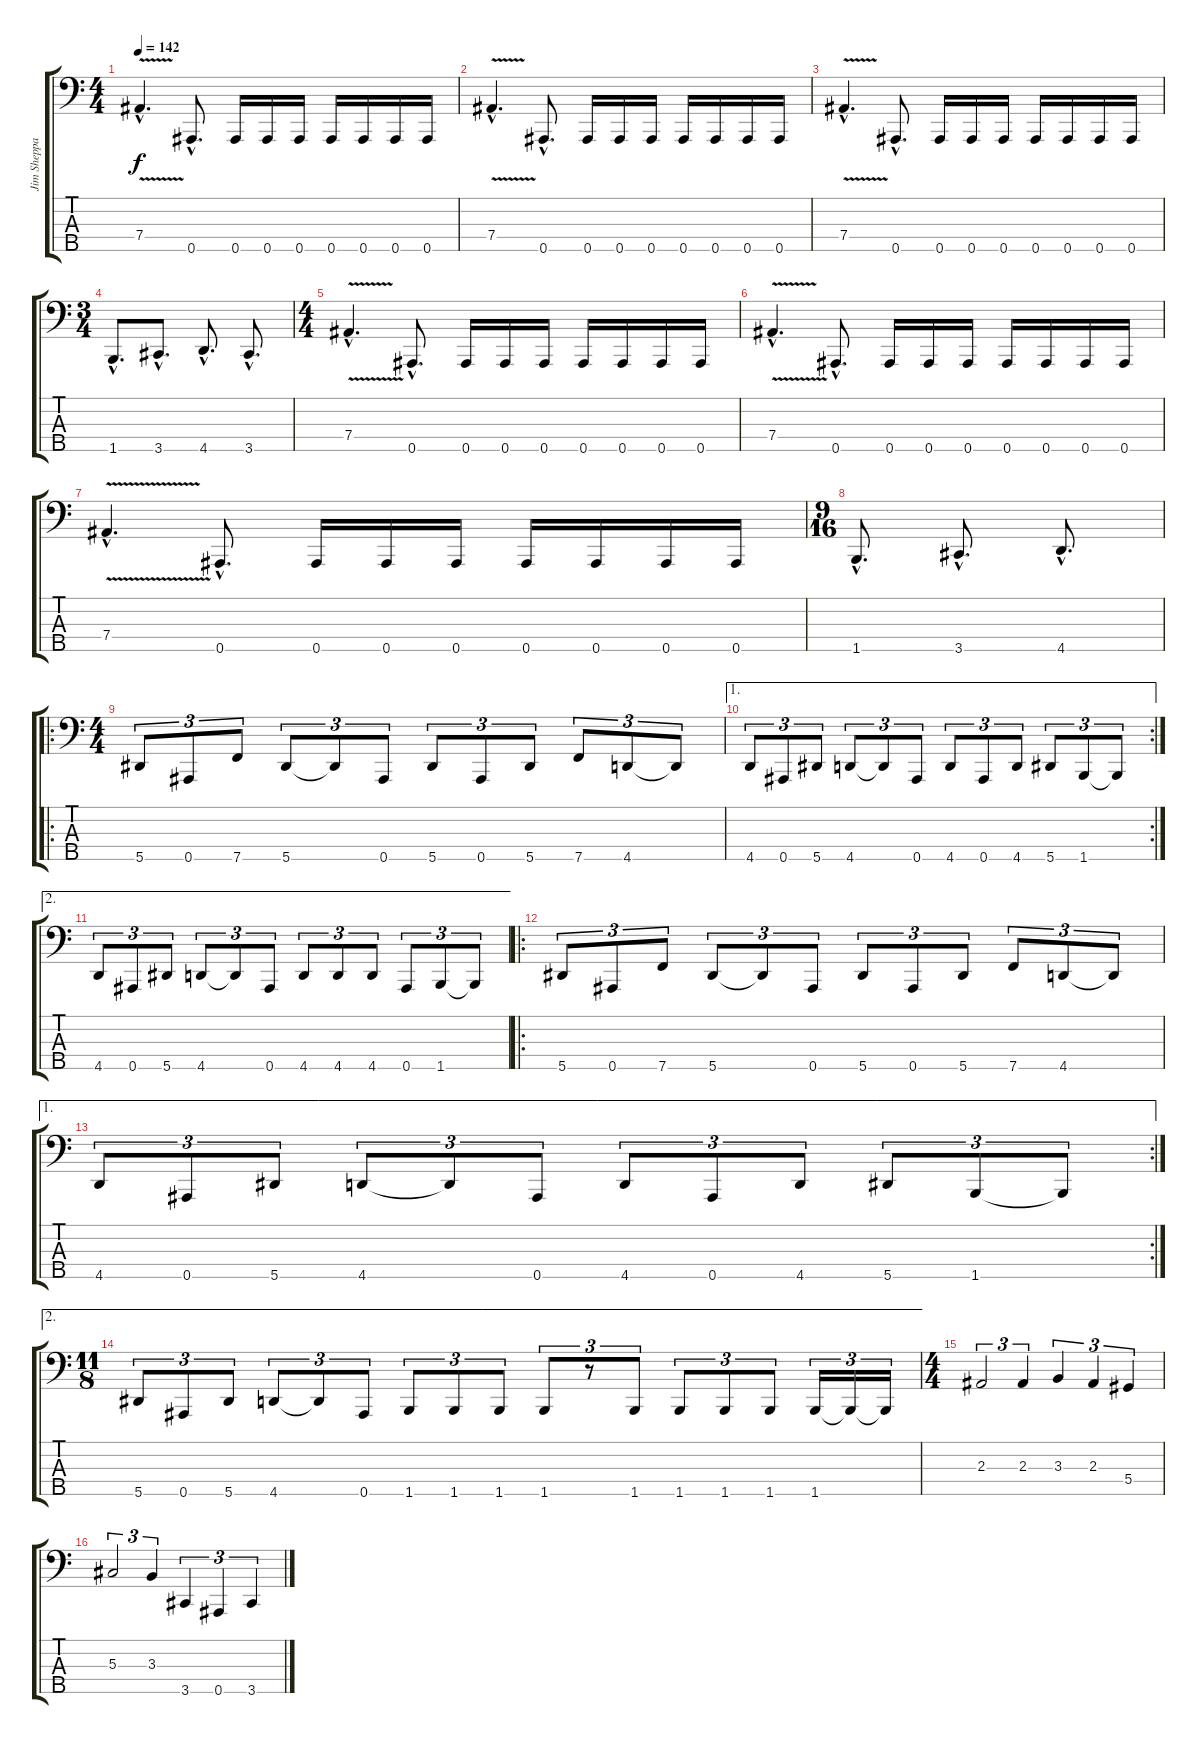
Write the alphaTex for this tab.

\track ("Jim Sheppard" "Jim Sheppa") {instrument electricbasspick}
\staff {score tabs}
\tuning (Gb2 Db2 Ab1 Eb1 Bb0) {hide}
\ts (4 4)
\tempo 142
\clef f4
\ks c
7.4{v hac}.4{d dy f} 0.5{hac}.8{d} 0.5.16 0.5.16 0.5.16 0.5.16 0.5.16 0.5.16 0.5.16 |
7.4{v hac}.4{d} 0.5{hac}.8{d} 0.5.16 0.5.16 0.5.16 0.5.16 0.5.16 0.5.16 0.5.16 |
7.4{v hac}.4{d} 0.5{hac}.8{d} 0.5.16 0.5.16 0.5.16 0.5.16 0.5.16 0.5.16 0.5.16 |
\ts (3 4)
1.5{hac}.8{d} 3.5{hac}.8{d} 4.5{hac}.8{d} 3.5{hac}.8{d} |
\ts (4 4)
7.4{v hac}.4{d} 0.5{hac}.8{d} 0.5.16 0.5.16 0.5.16 0.5.16 0.5.16 0.5.16 0.5.16 |
7.4{v hac}.4{d} 0.5{hac}.8{d} 0.5.16 0.5.16 0.5.16 0.5.16 0.5.16 0.5.16 0.5.16 |
7.4{v hac}.4{d} 0.5{hac}.8{d} 0.5.16 0.5.16 0.5.16 0.5.16 0.5.16 0.5.16 0.5.16 |
\ts (9 16)
1.5{hac}.8{d} 3.5{hac}.8{d} 4.5{hac}.8{d} |
\ro
\ts (4 4)
5.5.8{tu (3 2)} 0.5.8{tu (3 2)} 7.5.8{tu (3 2)} 5.5.8{tu (3 2)} 5.5{t}.8{tu (3 2)} 0.5.8{tu (3 2)} 5.5.8{tu (3 2)} 0.5.8{tu (3 2)} 5.5.8{tu (3 2)} 7.5.8{tu (3 2)} 4.5.8{tu (3 2)} 4.5{t}.8{tu (3 2)} |
\ae 1
\rc 2
4.5.8{tu (3 2)} 0.5.8{tu (3 2)} 5.5.8{tu (3 2)} 4.5.8{tu (3 2)} 4.5{t}.8{tu (3 2)} 0.5.8{tu (3 2)} 4.5.8{tu (3 2)} 0.5.8{tu (3 2)} 4.5.8{tu (3 2)} 5.5.8{tu (3 2)} 1.5.8{tu (3 2)} 1.5{t}.8{tu (3 2)} |
\ae 2
4.5.8{tu (3 2)} 0.5.8{tu (3 2)} 5.5.8{tu (3 2)} 4.5.8{tu (3 2)} 4.5{t}.8{tu (3 2)} 0.5.8{tu (3 2)} 4.5.8{tu (3 2)} 4.5.8{tu (3 2)} 4.5.8{tu (3 2)} 0.5.8{tu (3 2)} 1.5.8{tu (3 2)} 1.5{t}.8{tu (3 2)} |
\ro
5.5.8{tu (3 2)} 0.5.8{tu (3 2)} 7.5.8{tu (3 2)} 5.5.8{tu (3 2)} 5.5{t}.8{tu (3 2)} 0.5.8{tu (3 2)} 5.5.8{tu (3 2)} 0.5.8{tu (3 2)} 5.5.8{tu (3 2)} 7.5.8{tu (3 2)} 4.5.8{tu (3 2)} 4.5{t}.8{tu (3 2)} |
\ae 1
\rc 2
4.5.8{tu (3 2)} 0.5.8{tu (3 2)} 5.5.8{tu (3 2)} 4.5.8{tu (3 2)} 4.5{t}.8{tu (3 2)} 0.5.8{tu (3 2)} 4.5.8{tu (3 2)} 0.5.8{tu (3 2)} 4.5.8{tu (3 2)} 5.5.8{tu (3 2)} 1.5.8{tu (3 2)} 1.5{t}.8{tu (3 2)} |
\ae 2
\ts (11 8)
5.5.8{tu (3 2)} 0.5.8{tu (3 2)} 5.5.8{tu (3 2)} 4.5.8{tu (3 2)} 4.5{t}.8{tu (3 2)} 0.5.8{tu (3 2)} 1.5.8{tu (3 2)} 1.5.8{tu (3 2)} 1.5.8{tu (3 2)} 1.5.8{tu (3 2)} r.8{tu (3 2)} 1.5.8{tu (3 2)} 1.5.8{tu (3 2)} 1.5.8{tu (3 2)} 1.5.8{tu (3 2)} 1.5.16{tu (3 2)} 1.5{t}.16{tu (3 2)} 1.5{t}.16{tu (3 2)} |
\ts (4 4)
2.3.2{tu (3 2)} 2.3.4{tu (3 2)} 3.3.4{tu (3 2)} 2.3.4{tu (3 2)} 5.4.4{tu (3 2)} |
5.3.2{tu (3 2)} 3.3.4{tu (3 2)} 3.5.4{tu (3 2)} 0.5.4{tu (3 2)} 3.5.4{tu (3 2)}
